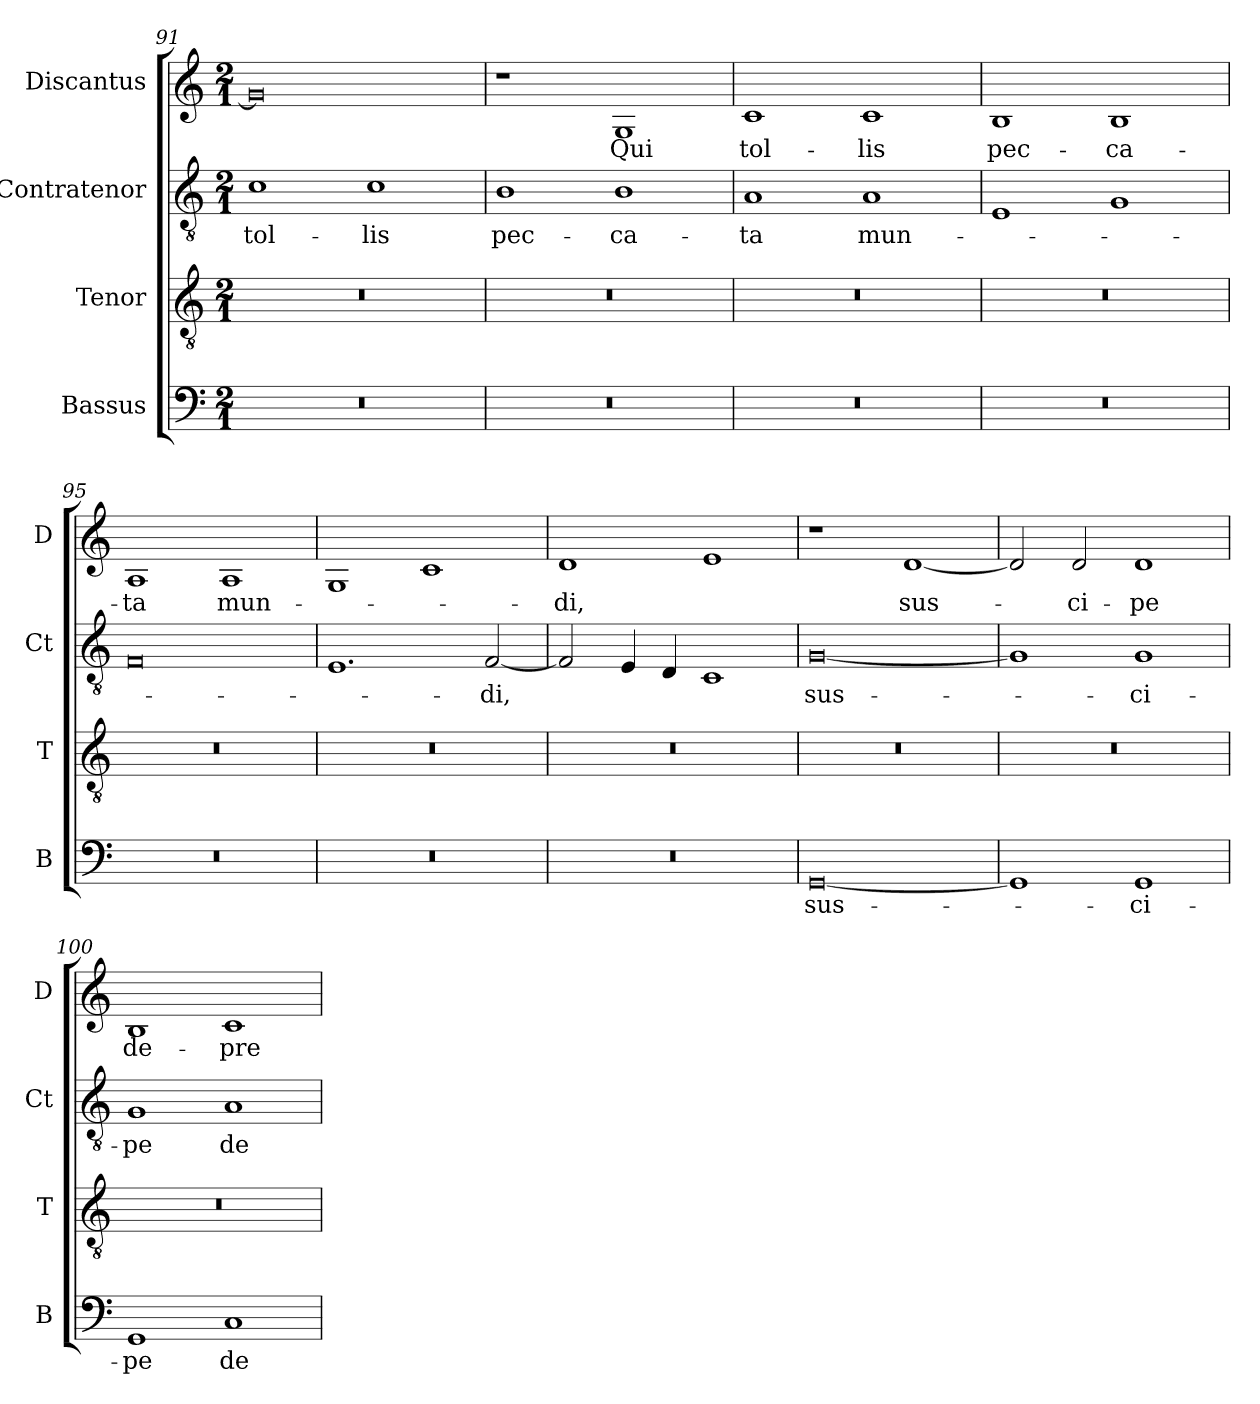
**kern	**text	**kern	**kern	**text	**kern	**text
*part4	*part4	*part3	*part2	*part2	*part1	*part1
*staff4	*staff4	*staff3	*staff2	*staff2	*staff1	*staff1
*I"Bassus	*	*I"Tenor	*I"Contratenor	*	*I"Discantus	*
*I'B	*	*I'T	*I'Ct	*	*I'D	*
*clefF4	*	*clefGv2	*clefGv2	*	*clefG2	*
*k[]	*	*k[]	*k[]	*	*k[]	*
*M2/1	*	*M2/1	*M2/1	*	*M2/1	*
=91	=91	=91	=91	=91	=91	=91
0r	.	0r	1c	tol-	0g]	.
.	.	.	1c	-lis	.	.
=92	=92	=92	=92	=92	=92	=92
0r	.	0r	1B	pec-	1r	.
.	.	.	1B	-ca-	1G	Qui
=93	=93	=93	=93	=93	=93	=93
0r	.	0r	1A	-ta	1c	tol-
.	.	.	1A	mun-	1c	-lis
=94	=94	=94	=94	=94	=94	=94
0r	.	0r	1E	.	1B	pec-
.	.	.	1G	.	1B	-ca-
=95	=95	=95	=95	=95	=95	=95
0r	.	0r	0F	.	1A	-ta
.	.	.	.	.	1A	mun-
=96	=96	=96	=96	=96	=96	=96
0r	.	0r	1.E	.	1G	.
.	.	.	.	.	1c	.
.	.	.	[2F/	-di,	.	.
=97	=97	=97	=97	=97	=97	=97
0r	.	0r	2F/]	.	1d	-di,
.	.	.	4E/	.	.	.
.	.	.	4D/	.	.	.
.	.	.	1C	.	1e	.
=98	=98	=98	=98	=98	=98	=98
[0GG	sus-	0r	[0G	sus-	1r	.
.	.	.	.	.	[1d	sus-
=99	=99	=99	=99	=99	=99	=99
1GG]	.	0r	1G]	.	2d/]	.
.	.	.	.	.	2d/	-ci-
1GG	-ci-	.	1G	-ci-	1d	-pe
=100	=100	=100	=100	=100	=100	=100
1GG	-pe	0r	1G	-pe	1B	de-
1C	de-	.	1A	de-	1c	-pre-
=	=	=	=	=	=	=
*-	*-	*-	*-	*-	*-	*-
